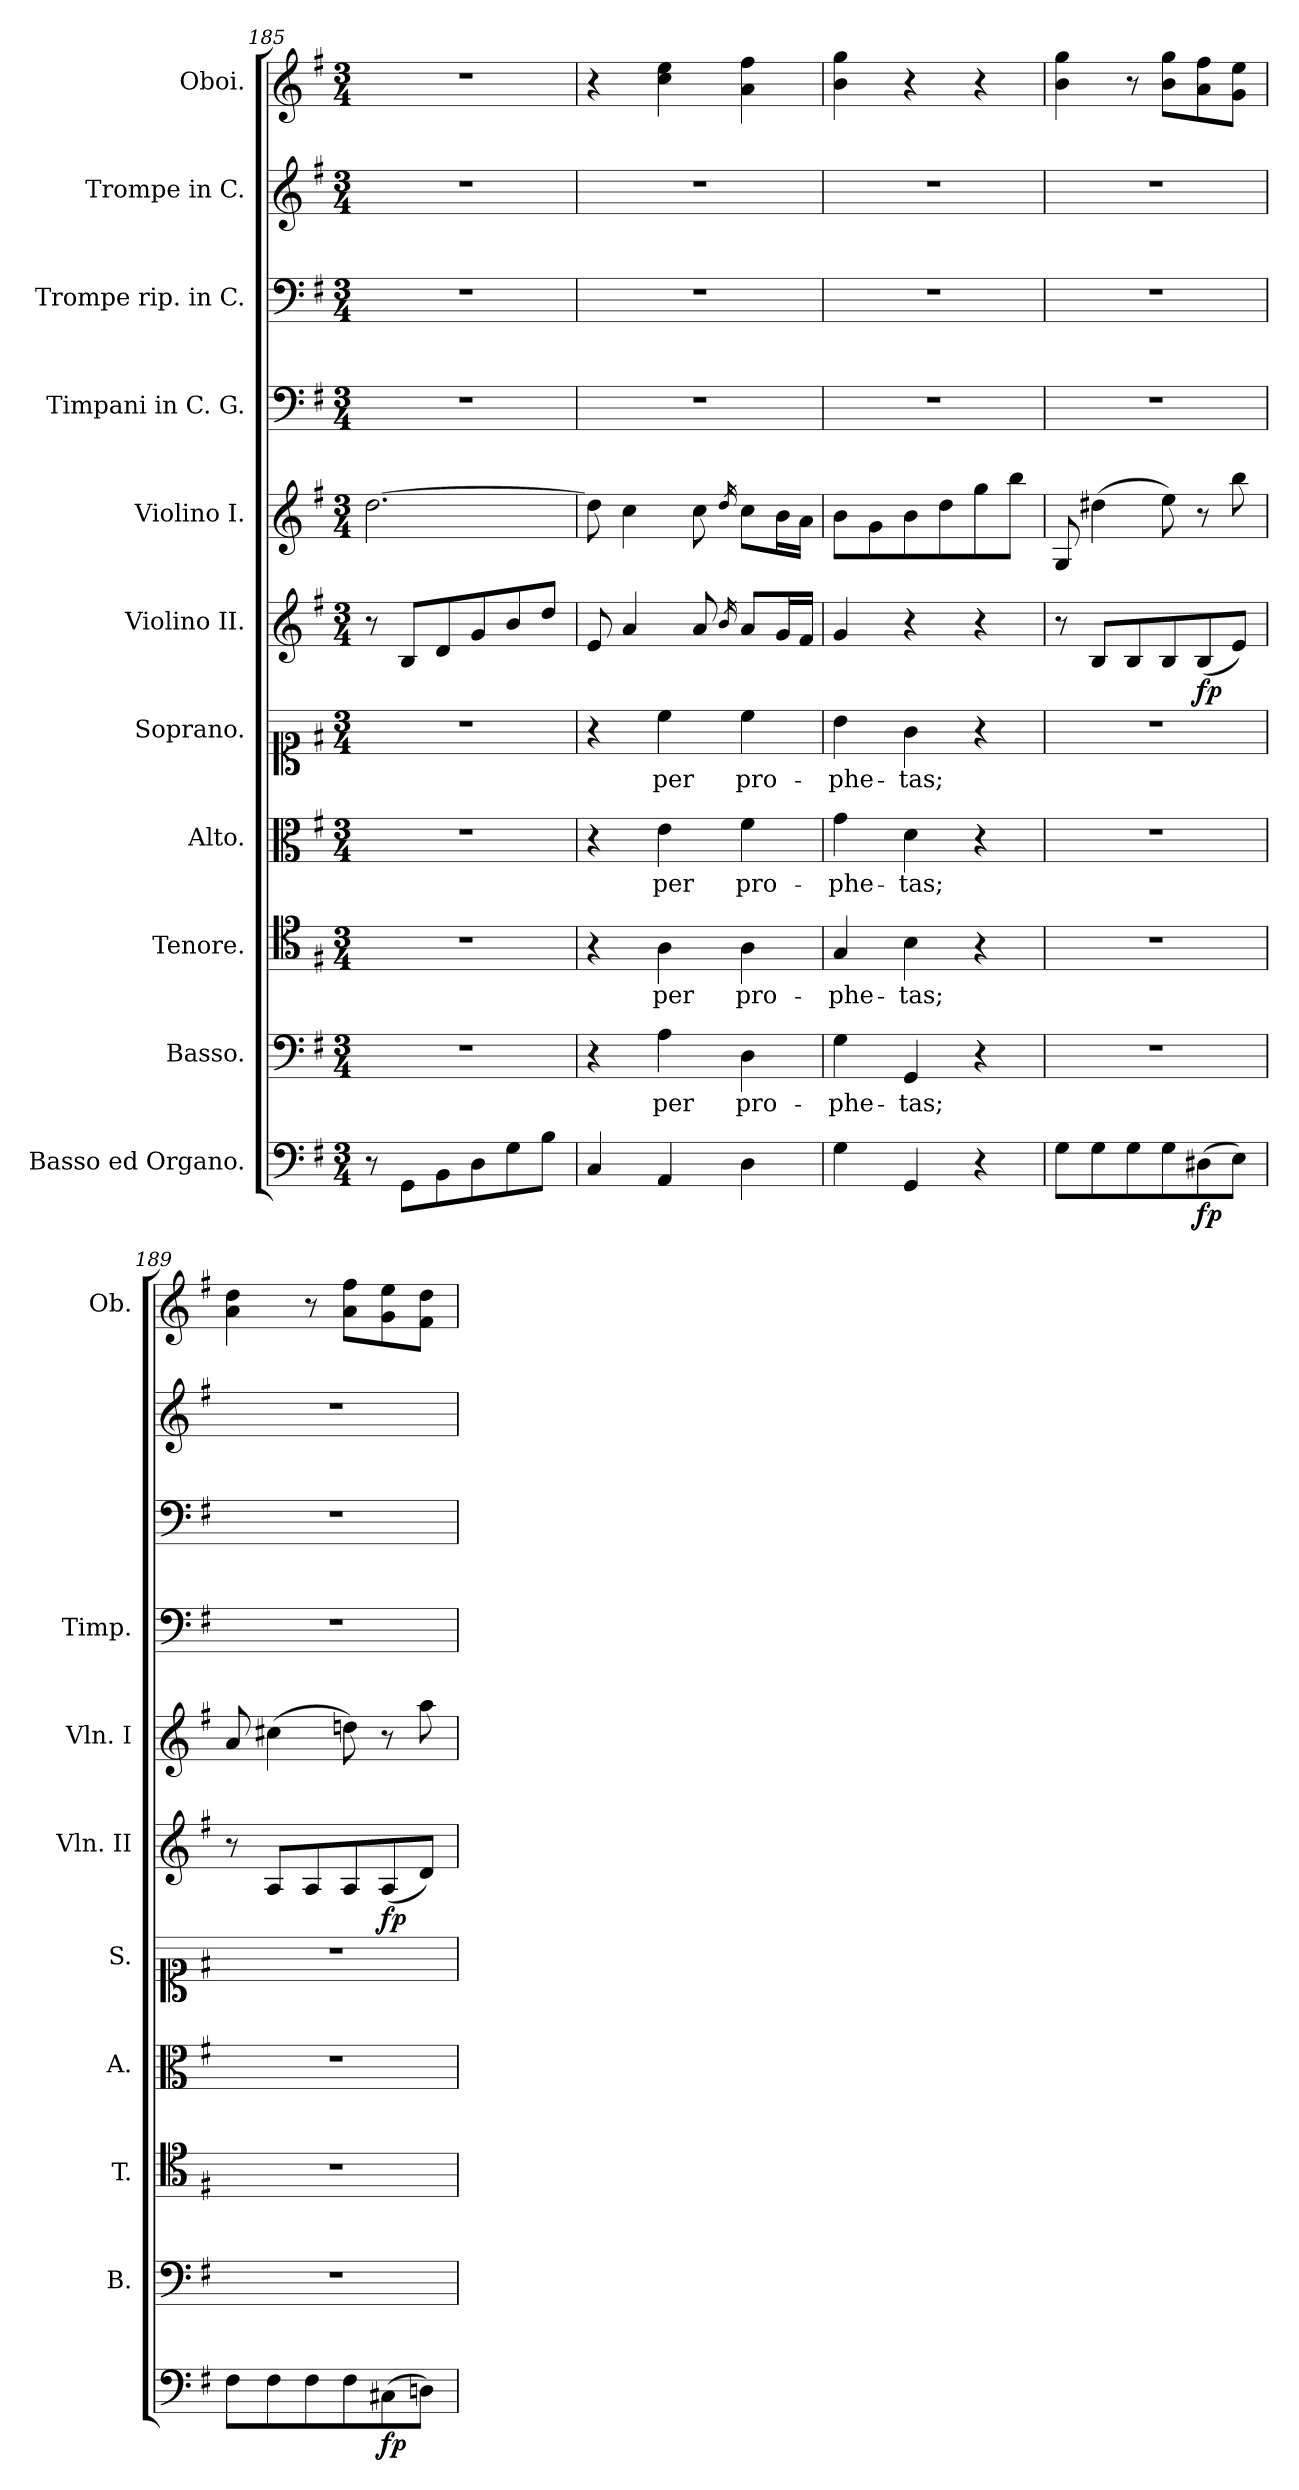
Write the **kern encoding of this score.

**kern	**dynam	**kern	**text	**kern	**text	**kern	**text	**kern	**text	**kern	**dynam	**kern	**kern	**kern	**kern	**kern
*part11	*part11	*part10	*part10	*part9	*part9	*part8	*part8	*part7	*part7	*part6	*part6	*part5	*part4	*part3	*part2	*part1
*staff11	*staff11	*staff10	*staff10	*staff9	*staff9	*staff8	*staff8	*staff7	*staff7	*staff6	*staff6	*staff5	*staff4	*staff3	*staff2	*staff1
*I"Basso ed  Organo.	*	*I"Basso.	*	*I"Tenore.	*	*I"Alto.	*	*I"Soprano.	*	*I"Violino II.	*	*I"Violino I.	*I"Timpani in C. G.	*I"Trompe rip. in C.	*I"Trompe in C.	*I"Oboi.
*	*	*I'B.	*	*I'T.	*	*I'A.	*	*I'S.	*	*I'Vln. II	*	*I'Vln. I	*I'Timp.	*	*	*I'Ob.
*clefF4	*	*clefF4	*	*clefC4	*	*clefC3	*	*clefC1	*	*clefG2	*	*clefG2	*clefF4	*clefF4	*clefG2	*clefG2
*k[f#]	*	*k[f#]	*	*k[f#]	*	*k[f#]	*	*k[f#]	*	*k[f#]	*	*k[f#]	*k[f#]	*k[f#]	*k[f#]	*k[f#]
*M3/4	*	*M3/4	*	*M3/4	*	*M3/4	*	*M3/4	*	*M3/4	*	*M3/4	*M3/4	*M3/4	*M3/4	*M3/4
=185	=185	=185	=185	=185	=185	=185	=185	=185	=185	=185	=185	=185	=185	=185	=185	=185
8r	.	2.r	.	2.r	.	2.r	.	2.r	.	8r	.	[2.dd\	2.r	2.r	2.r	2.r
8GG\L	.	.	.	.	.	.	.	.	.	8B/L	.	.	.	.	.	.
8BB\	.	.	.	.	.	.	.	.	.	8d/	.	.	.	.	.	.
8D\	.	.	.	.	.	.	.	.	.	8g/	.	.	.	.	.	.
8G\	.	.	.	.	.	.	.	.	.	8b/	.	.	.	.	.	.
8B\J	.	.	.	.	.	.	.	.	.	8dd/J	.	.	.	.	.	.
=186	=186	=186	=186	=186	=186	=186	=186	=186	=186	=186	=186	=186	=186	=186	=186	=186
4C/	.	4r	.	4r	.	4r	.	4r	.	8e/	.	8dd\]	2.r	2.r	2.r	4r
.	.	.	.	.	.	.	.	.	.	4a/	.	4cc\	.	.	.	.
!	!	!	!LO:LY:b	!	!LO:LY:b	!	!LO:LY:b	!	!LO:LY:b	!	!	!	!	!	!	!
4AA/	.	4A\	per	4A\	per	4e\	per	4cc\	per	.	.	.	.	.	.	4cc\ 4ee\
.	.	.	.	.	.	.	.	.	.	8a/	.	8cc\	.	.	.	.
.	.	.	.	.	.	.	.	.	.	16qb/	.	16qdd/	.	.	.	.
!	!	!	!LO:LY:b	!	!LO:LY:b	!	!LO:LY:b	!	!LO:LY:b	!	!	!	!	!	!	!
4D\	.	4D\	pro-	4A\	pro-	4f#\	pro-	4cc\	pro-	8a/L	.	8cc\L	.	.	.	4a\ 4ff#\
.	.	.	.	.	.	.	.	.	.	16g/L	.	16b\L	.	.	.	.
.	.	.	.	.	.	.	.	.	.	16f#/JJ	.	16a\JJ	.	.	.	.
!!LO:LB:g=z
=187	=187	=187	=187	=187	=187	=187	=187	=187	=187	=187	=187	=187	=187	=187	=187	=187
!	!	!	!LO:LY:b	!	!LO:LY:b	!	!LO:LY:b	!	!LO:LY:b	!	!	!	!	!	!	!
4G\	.	4G\	-phe-	4G/	-phe-	4g\	-phe-	4b\	-phe-	4g/	.	8b\L	2.r	2.r	2.r	4b\ 4gg\
.	.	.	.	.	.	.	.	.	.	.	.	8g\	.	.	.	.
!	!	!	!LO:LY:b	!	!LO:LY:b	!	!LO:LY:b	!	!LO:LY:b	!	!	!	!	!	!	!
4GG/	.	4GG/	-tas;	4B\	-tas;	4d\	-tas;	4g\	-tas;	4r	.	8b\	.	.	.	4r
.	.	.	.	.	.	.	.	.	.	.	.	8dd\	.	.	.	.
4r	.	4r	.	4r	.	4r	.	4r	.	4r	.	8gg\	.	.	.	4r
.	.	.	.	.	.	.	.	.	.	.	.	8bb\J	.	.	.	.
=188	=188	=188	=188	=188	=188	=188	=188	=188	=188	=188	=188	=188	=188	=188	=188	=188
8G\L	.	2.r	.	2.r	.	2.r	.	2.r	.	8r	.	8G/	2.r	2.r	2.r	4b\ 4gg\
8G\	.	.	.	.	.	.	.	.	.	8B/L	.	(>4dd#X\	.	.	.	.
8G\	.	.	.	.	.	.	.	.	.	8B/	.	.	.	.	.	8r
8G\	.	.	.	.	.	.	.	.	.	8B/	.	8ee\)	.	.	.	8b\ 8gg\L
!	!LO:DY:b	!	!	!	!	!	!	!	!	!	!LO:DY:b	!	!	!	!	!
(>8D#X\	fp	.	.	.	.	.	.	.	.	(<8B/	fp	8r	.	.	.	8a\ 8ff#\
8E\J)	.	.	.	.	.	.	.	.	.	8e/J)	.	8bb\	.	.	.	8g\ 8ee\J
=189	=189	=189	=189	=189	=189	=189	=189	=189	=189	=189	=189	=189	=189	=189	=189	=189
8F#\L	.	2.r	.	2.r	.	2.r	.	2.r	.	8r	.	8a/	2.r	2.r	2.r	4a\ 4dd\
8F#\	.	.	.	.	.	.	.	.	.	8A/L	.	(>4cc#X\	.	.	.	.
8F#\	.	.	.	.	.	.	.	.	.	8A/	.	.	.	.	.	8r
8F#\	.	.	.	.	.	.	.	.	.	8A/	.	8ddn\)	.	.	.	8a\ 8ff#\L
!	!LO:DY:b	!	!	!	!	!	!	!	!	!	!LO:DY:b	!	!	!	!	!
(>8C#X\	fp	.	.	.	.	.	.	.	.	(<8A/	fp	8r	.	.	.	8g\ 8ee\
8Dn\J)	.	.	.	.	.	.	.	.	.	8d/J)	.	8aa\	.	.	.	8f#\ 8dd\J
=	=	=	=	=	=	=	=	=	=	=	=	=	=	=	=	=
*-	*-	*-	*-	*-	*-	*-	*-	*-	*-	*-	*-	*-	*-	*-	*-	*-
